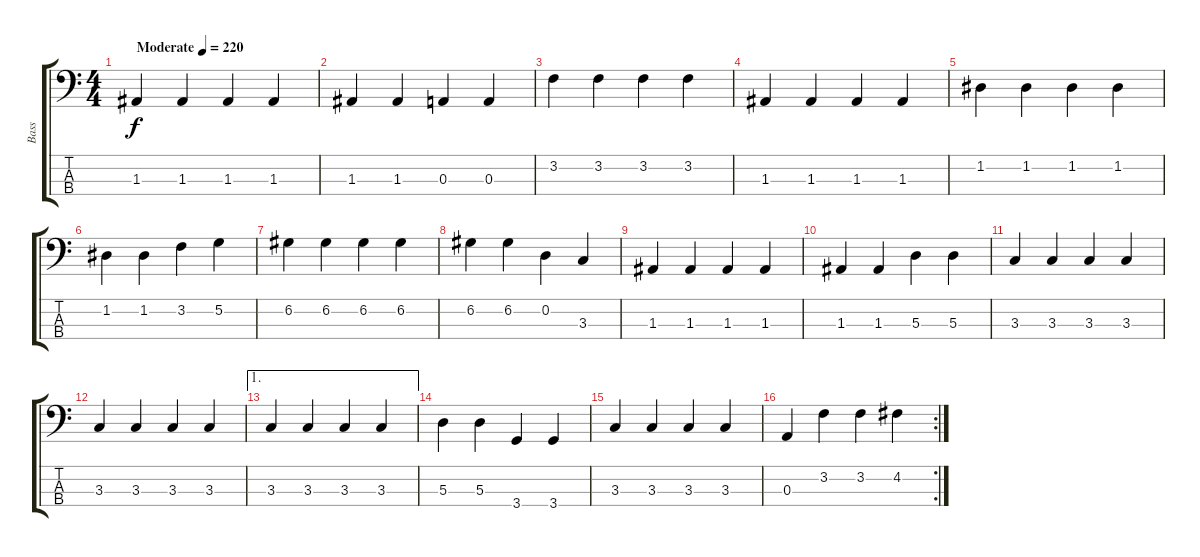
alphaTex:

\track ("Bass" "Bass") {instrument electricbassfinger}
\staff {score tabs}
\tuning (G2 D2 A1 E1) {hide}
\ts (4 4)
\tempo (220 "Moderate")
\clef f4
\ks c
1.3.4{dy f instrument electricbassfinger} 1.3.4 1.3.4 1.3.4 |
1.3.4 1.3.4 0.3.4 0.3.4 |
3.2.4 3.2.4 3.2.4 3.2.4 |
1.3.4 1.3.4 1.3.4 1.3.4 |
1.2.4 1.2.4 1.2.4 1.2.4 |
1.2.4 1.2.4 3.2.4 5.2.4 |
6.2.4 6.2.4 6.2.4 6.2.4 |
6.2.4 6.2.4 0.2.4 3.3.4 |
1.3.4 1.3.4 1.3.4 1.3.4 |
1.3.4 1.3.4 5.3.4 5.3.4 |
3.3.4 3.3.4 3.3.4 3.3.4 |
3.3.4 3.3.4 3.3.4 3.3.4 |
\ae 1
3.3.4 3.3.4 3.3.4 3.3.4 |
5.3.4 5.3.4 3.4.4 3.4.4 |
3.3.4 3.3.4 3.3.4 3.3.4 |
\rc 2
0.3.4 3.2.4 3.2.4 4.2.4
